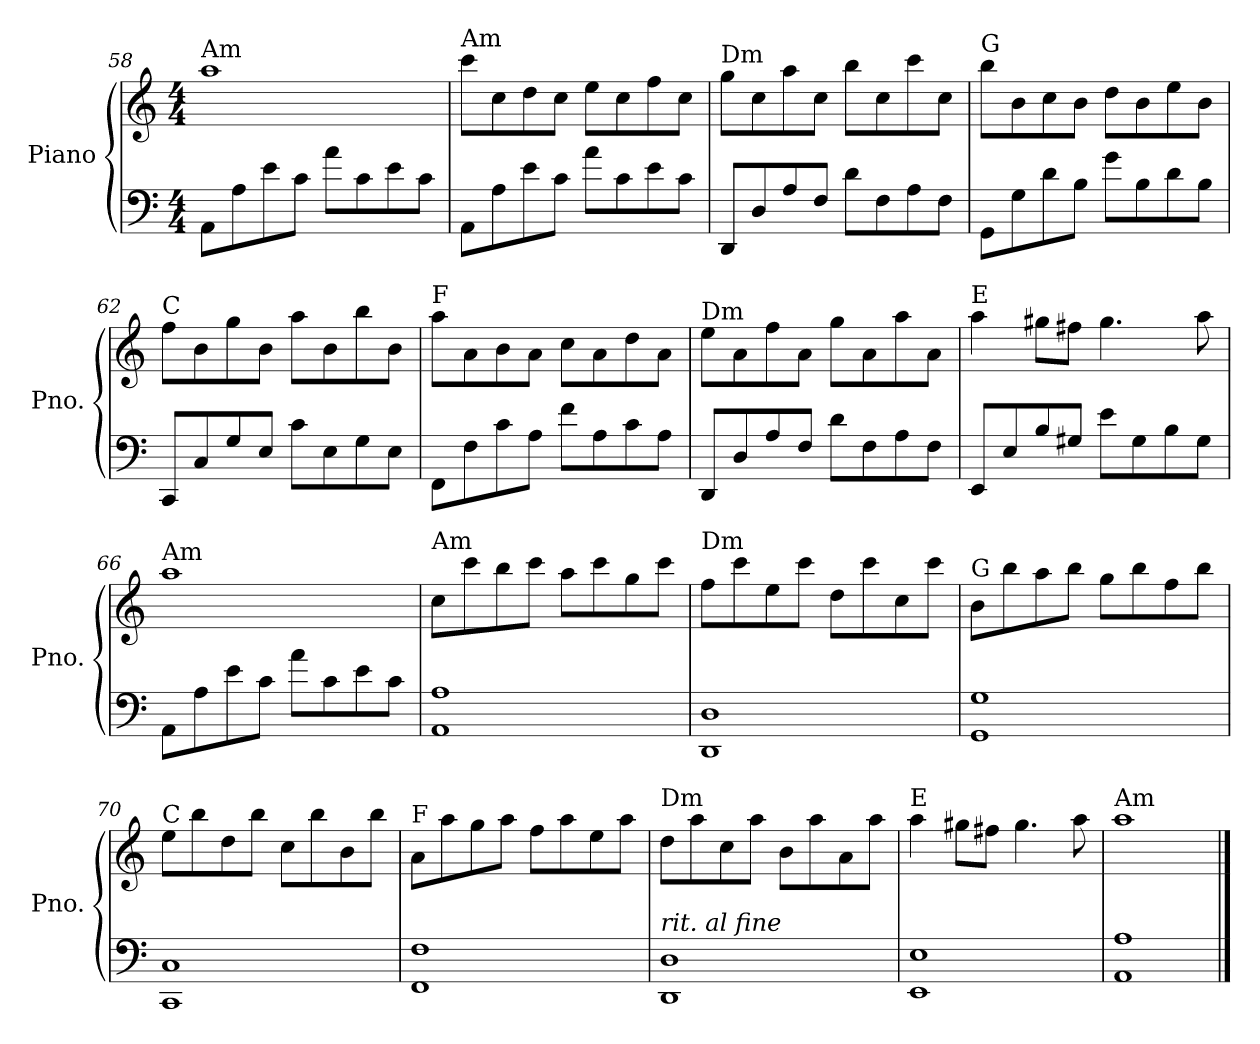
**kern	**kern
*part1	*part1
*staff2	*staff1
*I"Piano	*
*I'Pno.	*
*clefF4	*clefG2
*k[]	*k[]
*M4/4	*M4/4
=58	=58
!	!LO:TX:a:t=Am
8AA\L	1aa
8A\	.
8e\	.
8c\J	.
8a\L	.
8c\	.
8e\	.
8c\J	.
=59	=59
!	!LO:TX:a:t=Am
8AA\L	8ccc\L
8A\	8cc\
8e\	8dd\
8c\J	8cc\J
8a\L	8ee\L
8c\	8cc\
8e\	8ff\
8c\J	8cc\J
=60	=60
!	!LO:TX:a:t=Dm
8DD/L	8gg\L
8D/	8cc\
8A/	8aa\
8F/J	8cc\J
8d\L	8bb\L
8F\	8cc\
8A\	8ccc\
8F\J	8cc\J
!!LO:LB:g=z
=61	=61
!	!LO:TX:a:t=G
8GG\L	8bb\L
8G\	8b\
8d\	8cc\
8B\J	8b\J
8g\L	8dd\L
8B\	8b\
8d\	8ee\
8B\J	8b\J
=62	=62
!	!LO:TX:a:t=C
8CC/L	8ff\L
8C/	8b\
8G/	8gg\
8E/J	8b\J
8c\L	8aa\L
8E\	8b\
8G\	8bb\
8E\J	8b\J
=63	=63
!	!LO:TX:a:t=F
8FF\L	8aa\L
8F\	8a\
8c\	8b\
8A\J	8a\J
8f\L	8cc\L
8A\	8a\
8c\	8dd\
8A\J	8a\J
=64	=64
!	!LO:TX:a:t=Dm
8DD/L	8ee\L
8D/	8a\
8A/	8ff\
8F/J	8a\J
8d\L	8gg\L
8F\	8a\
8A\	8aa\
8F\J	8a\J
!!LO:LB:g=z
=65	=65
!	!LO:TX:a:t=E
8EE/L	4aa\
8E/	.
8B/	8gg#X\L
8G#X/J	8ff#X\J
8e\L	4.gg#\
8G#\	.
8B\	.
8G#\J	8aa\
=66	=66
!	!LO:TX:a:t=Am
8AA\L	1aa
8A\	.
8e\	.
8c\J	.
8a\L	.
8c\	.
8e\	.
8c\J	.
=67	=67
!	!LO:TX:a:t=Am
1AA 1A	8cc\L
.	8ccc\
.	8bb\
.	8ccc\J
.	8aa\L
.	8ccc\
.	8gg\
.	8ccc\J
=68	=68
!	!LO:TX:a:t=Dm
1DD 1D	8ff\L
.	8ccc\
.	8ee\
.	8ccc\J
.	8dd\L
.	8ccc\
.	8cc\
.	8ccc\J
!!LO:LB:g=z
=69	=69
!	!LO:TX:a:t=G
1GG 1G	8b\L
.	8bb\
.	8aa\
.	8bb\J
.	8gg\L
.	8bb\
.	8ff\
.	8bb\J
=70	=70
!	!LO:TX:a:t=C
1CC 1C	8ee\L
.	8bb\
.	8dd\
.	8bb\J
.	8cc\L
.	8bb\
.	8b\
.	8bb\J
=71	=71
!	!LO:TX:a:t=F
1FF 1F	8a\L
.	8aa\
.	8gg\
.	8aa\J
.	8ff\L
.	8aa\
.	8ee\
.	8aa\J
=72	=72
!	!LO:TX:a:t=Dm
!LO:TX:a:i:t=rit. al fine	!
1DD 1D	8dd\L
.	8aa\
.	8cc\
.	8aa\J
.	8b\L
.	8aa\
.	8a\
.	8aa\J
=73	=73
!	!LO:TX:a:t=E
1EE 1E	4aa\
.	8gg#X\L
.	8ff#X\J
.	4.gg#\
.	8aa\
=74	=74
!	!LO:TX:a:t=Am
1AA 1A	1aa
==	==
*-	*-
